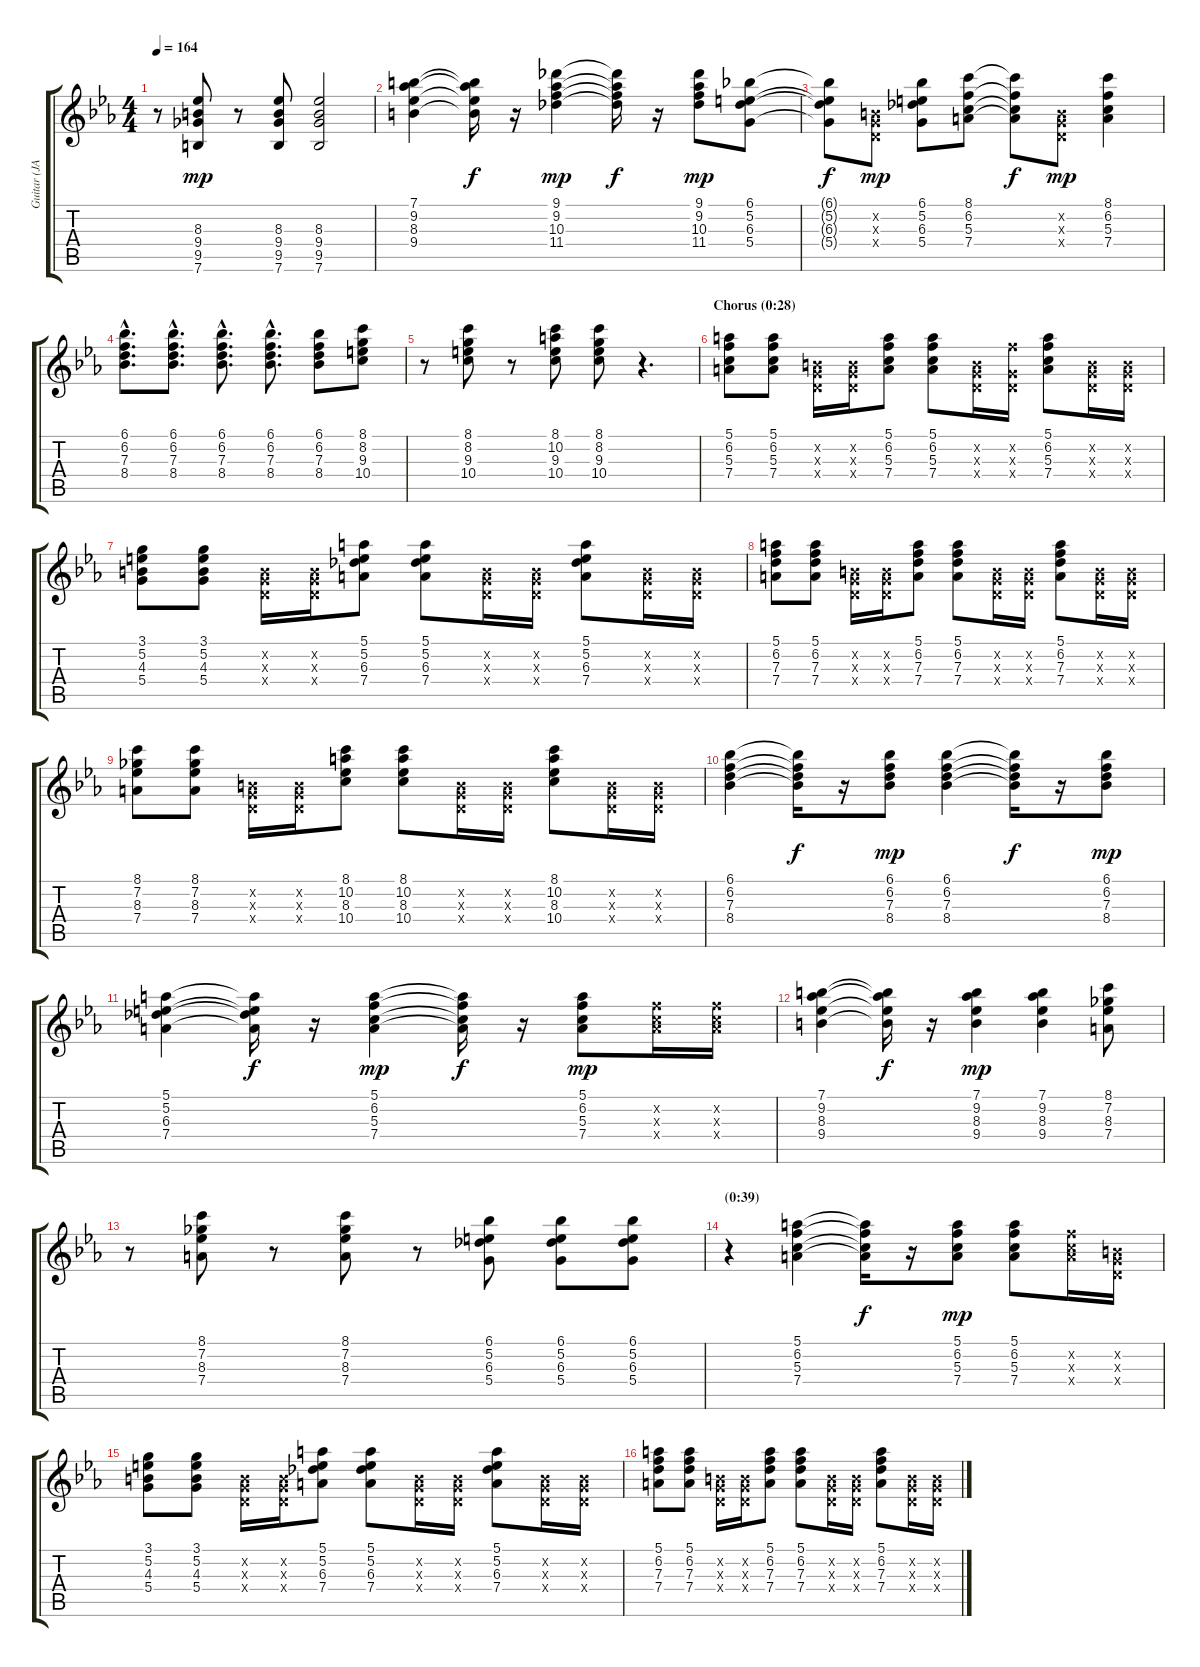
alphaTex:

\track ("Guitar (JAZZ)" "Guitar (JA") {instrument electricguitarjazz}
\staff {score tabs}
\tuning (E4 B3 G3 D3 A2 E2) {hide}
\ts (4 4)
\tempo 164
\clef g2
\ks eb
r.8{dy mp} (8.3 9.4 9.5 7.6).8 r.8 (8.3 9.4 9.5 7.6).8 (8.3 9.4 9.5 7.6).2 |
(7.1 9.2 8.3 9.4).4 (7.1{t} 9.2{t} 8.3{t} 9.4{t}).16{dy f} r.16 (9.1 9.2 10.3 11.4).4{dy mp} (9.1{t} 9.2{t} 10.3{t} 11.4{t}).16{dy f} r.16 (9.1 9.2 10.3 11.4).8{dy mp} (6.1 5.2 6.3 5.4).8 |
(6.1{t} 5.2{t} 6.3{t} 5.4{t}).8{dy f} (0.2{x} 0.3{x} 0.4{x}).8{dy mp} (6.1 5.2 6.3 5.4).8 (8.1 6.2 5.3 7.4).8 (8.1{t} 6.2{t} 5.3{t} 7.4{t}).8{dy f} (0.2{x} 0.3{x} 0.4{x}).8{dy mp} (8.1 6.2 5.3 7.4).4 |
(6.1{hac} 6.2{hac} 7.3{hac} 8.4{hac}).8{d} (6.1{hac} 6.2{hac} 7.3{hac} 8.4{hac}).8{d} (6.1{hac} 6.2{hac} 7.3{hac} 8.4{hac}).8{d} (6.1{hac} 6.2{hac} 7.3{hac} 8.4{hac}).8{d} (6.1 6.2 7.3 8.4).8 (8.1 8.2 9.3 10.4).8 |
r.8 (8.1 8.2 9.3 10.4).8 r.8 (8.1 10.2 9.3 10.4).8 (8.1 8.2 9.3 10.4).8 r.4{d} |
\section ("" "Chorus (0:28)")
(5.1 6.2 5.3 7.4).8 (5.1 6.2 5.3 7.4).8 (0.2{x} 0.3{x} 0.4{x}).16 (0.2{x} 0.3{x} 0.4{x}).16 (5.1 6.2 5.3 7.4).8 (5.1 6.2 5.3 7.4).8 (0.2{x} 0.3{x} 0.4{x}).16 (6.2{x} 0.3{x} 0.4{x}).16 (5.1 6.2 5.3 7.4).8 (0.2{x} 0.3{x} 0.4{x}).16 (0.2{x} 0.3{x} 0.4{x}).16 |
(3.1 5.2 4.3 5.4).8 (3.1 5.2 4.3 5.4).8 (0.2{x} 0.3{x} 0.4{x}).16 (0.2{x} 0.3{x} 0.4{x}).16 (5.1 5.2 6.3 7.4).8 (5.1 5.2 6.3 7.4).8 (0.2{x} 0.3{x} 0.4{x}).16 (0.2{x} 0.3{x} 0.4{x}).16 (5.1 5.2 6.3 7.4).8 (0.2{x} 0.3{x} 0.4{x}).16 (0.2{x} 0.3{x} 0.4{x}).16 |
(5.1 6.2 7.3 7.4).8 (5.1 6.2 7.3 7.4).8 (0.2{x} 0.3{x} 0.4{x}).16 (0.2{x} 0.3{x} 0.4{x}).16 (5.1 6.2 7.3 7.4).8 (5.1 6.2 7.3 7.4).8 (0.2{x} 0.3{x} 0.4{x}).16 (0.2{x} 0.3{x} 0.4{x}).16 (5.1 6.2 7.3 7.4).8 (0.2{x} 0.3{x} 0.4{x}).16 (0.2{x} 0.3{x} 0.4{x}).16 |
(8.1 7.2 8.3 7.4).8 (8.1 7.2 8.3 7.4).8 (0.2{x} 0.3{x} 0.4{x}).16 (0.2{x} 0.3{x} 0.4{x}).16 (8.1 10.2 8.3 10.4).8 (8.1 10.2 8.3 10.4).8 (0.2{x} 0.3{x} 0.4{x}).16 (0.2{x} 0.3{x} 0.4{x}).16 (8.1 10.2 8.3 10.4).8 (0.2{x} 0.3{x} 0.4{x}).16 (0.2{x} 0.3{x} 0.4{x}).16 |
(6.1 6.2 7.3 8.4).4 (6.1{t} 6.2{t} 7.3{t} 8.4{t}).16{dy f} r.16 (6.1 6.2 7.3 8.4).8{dy mp} (6.1 6.2 7.3 8.4).4 (6.1{t} 6.2{t} 7.3{t} 8.4{t}).16{dy f} r.16 (6.1 6.2 7.3 8.4).8{dy mp} |
(5.1 5.2 6.3 7.4).4 (5.1{t} 5.2{t} 6.3{t} 7.4{t}).16{dy f} r.16 (5.1 6.2 5.3 7.4).4{dy mp} (5.1{t} 6.2{t} 5.3{t} 7.4{t}).16{dy f} r.16 (5.1 6.2 5.3 7.4).8{dy mp} (6.2{x} 5.3{x} 7.4{x}).16 (6.2{x} 5.3{x} 7.4{x}).16 |
(7.1 9.2 8.3 9.4).4 (7.1{t} 9.2{t} 8.3{t} 9.4{t}).16{dy f} r.16 (7.1 9.2 8.3 9.4).4{dy mp} (7.1 9.2 8.3 9.4).4 (8.1 7.2 8.3 7.4).8 |
r.8 (8.1 7.2 8.3 7.4).8 r.8 (8.1 7.2 8.3 7.4).8 r.8 (6.1 5.2 6.3 5.4).8 (6.1 5.2 6.3 5.4).8 (6.1 5.2 6.3 5.4).8 |
\section ("" "(0:39)")
r.4 (5.1 6.2 5.3 7.4).4 (5.1{t} 6.2{t} 5.3{t} 7.4{t}).16{dy f} r.16 (5.1 6.2 5.3 7.4).8{dy mp} (5.1 6.2 5.3 7.4).8 (6.2{x} 5.3{x} 7.4{x}).16 (0.2{x} 0.3{x} 0.4{x}).16 |
(3.1 5.2 4.3 5.4).8 (3.1 5.2 4.3 5.4).8 (0.2{x} 0.3{x} 0.4{x}).16 (0.2{x} 0.3{x} 0.4{x}).16 (5.1 5.2 6.3 7.4).8 (5.1 5.2 6.3 7.4).8 (0.2{x} 0.3{x} 0.4{x}).16 (0.2{x} 0.3{x} 0.4{x}).16 (5.1 5.2 6.3 7.4).8 (0.2{x} 0.3{x} 0.4{x}).16 (0.2{x} 0.3{x} 0.4{x}).16 |
(5.1 6.2 7.3 7.4).8 (5.1 6.2 7.3 7.4).8 (0.2{x} 0.3{x} 0.4{x}).16 (0.2{x} 0.3{x} 0.4{x}).16 (5.1 6.2 7.3 7.4).8 (5.1 6.2 7.3 7.4).8 (0.2{x} 0.3{x} 0.4{x}).16 (0.2{x} 0.3{x} 0.4{x}).16 (5.1 6.2 7.3 7.4).8 (0.2{x} 0.3{x} 0.4{x}).16 (0.2{x} 0.3{x} 0.4{x}).16
